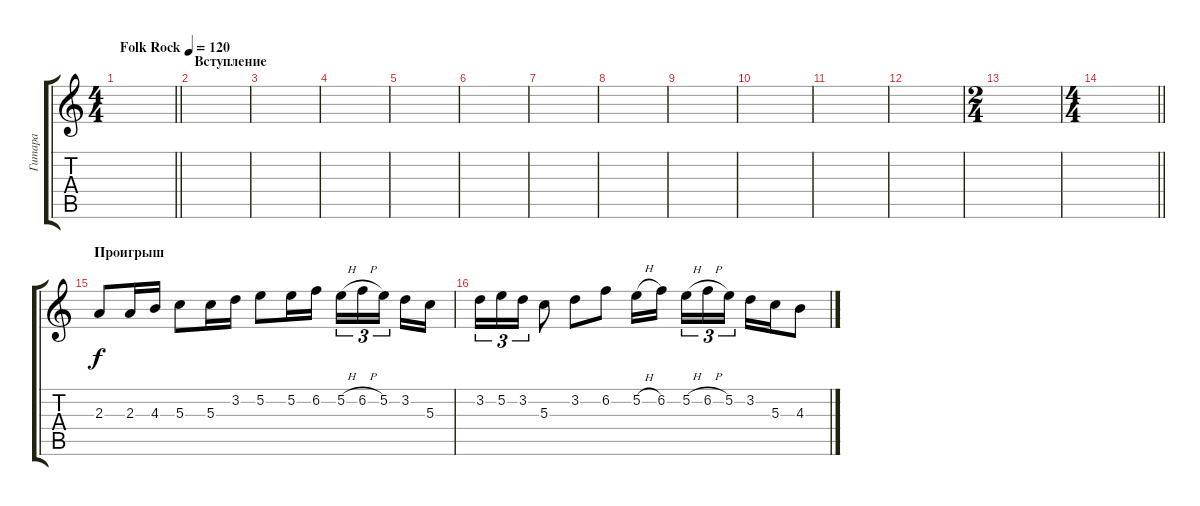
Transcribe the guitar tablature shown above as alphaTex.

\track ("Гитара" "Гитара") {instrument acousticguitarsteel}
\staff {score tabs}
\tuning (E4 B3 G3 D3 A2 E2) {hide}
\ts (4 4)
\tempo (120 "Folk Rock")
\clef g2
\barLineRight lightlight
\ks c
|
\section ("" "Вступление")
|
|
|
|
|
|
|
|
|
|
|
\ts (2 4)
|
\ts (4 4)
\barLineRight lightlight
|
\section ("" "Проигрыш")
2.3.8 2.3.16 4.3.16 5.3.8 5.3.16 3.2.16 5.2.8 5.2.16 6.2.16 5.2{h}.16{tu (3 2)} 6.2{h}.16{tu (3 2)} 5.2.16{tu (3 2) beam splitsecondary} 3.2.16 5.3.16 |
3.2.16{tu (3 2)} 5.2.16{tu (3 2)} 3.2.16{tu (3 2)} 5.3.8 3.2.8 6.2.8 5.2{h}.16 6.2.16{beam splitsecondary} 5.2{h}.16{tu (3 2)} 6.2{h}.16{tu (3 2)} 5.2.16{tu (3 2)} 3.2.16 5.3.16 4.3.8
